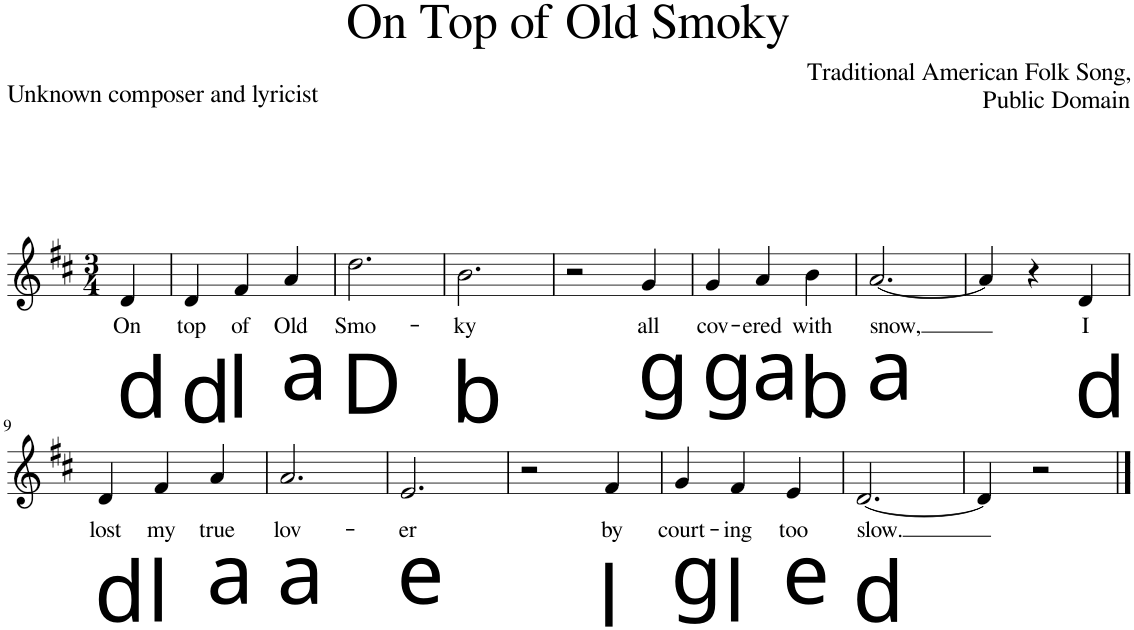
**kern	**text
*part1	*part1
*staff1	*staff1
*I"Piano	*
*I'Pno.	*
*clefG2	*
*k[f#c#]	*
*M3/4	*
=1	=1
!LO:TX:b:t=d	!
!	!LO:LY:b
4d/	On
=2	=2
!LO:TX:b:t=d	!
!	!LO:LY:b
4d/	top
!LO:TX:b:t=l	!
!	!LO:LY:b
4f#/	of
!LO:TX:b:t=a	!
!	!LO:LY:b
4a/	Old
=3	=3
!LO:TX:b:t=D	!
!	!LO:LY:b
2.dd\	Smo-
=4	=4
!LO:TX:b:t=b	!
!	!LO:LY:b
2.b\	-ky
=5	=5
2r	.
!LO:TX:b:t=g	!
!	!LO:LY:b
4g/	all
=6	=6
!LO:TX:b:t=g	!
!	!LO:LY:b
4g/	cov-
!LO:TX:b:t=a	!
!	!LO:LY:b
4a/	-ered
!LO:TX:b:t=b	!
!	!LO:LY:b
4b\	with
=7	=7
!LO:TX:b:t=a	!
!	!LO:LY:b
[2.a/	snow,
=8	=8
4a/]	.
4r	.
!LO:TX:b:t=d	!
!	!LO:LY:b
4d/	I
!!LO:LB:g=z
=9	=9
!LO:TX:b:t=d	!
!	!LO:LY:b
4d/	lost
!LO:TX:b:t=l	!
!	!LO:LY:b
4f#/	my
!LO:TX:b:t=a	!
!	!LO:LY:b
4a/	true
=10	=10
!LO:TX:b:t=a	!
!	!LO:LY:b
2.a/	lov-
=11	=11
!LO:TX:b:t=e	!
!	!LO:LY:b
2.e/	-er
=12	=12
2r	.
!LO:TX:b:t=l	!
!	!LO:LY:b
4f#/	by
=13	=13
!LO:TX:b:t=g	!
!	!LO:LY:b
4g/	court-
!LO:TX:b:t=l	!
!	!LO:LY:b
4f#/	-ing
!LO:TX:b:t=e	!
!	!LO:LY:b
4e/	too
=14	=14
!LO:TX:b:t=d	!
!	!LO:LY:b
[2.d/	slow.
=15	=15
4d/]	.
2r	.
==	==
*-	*-
